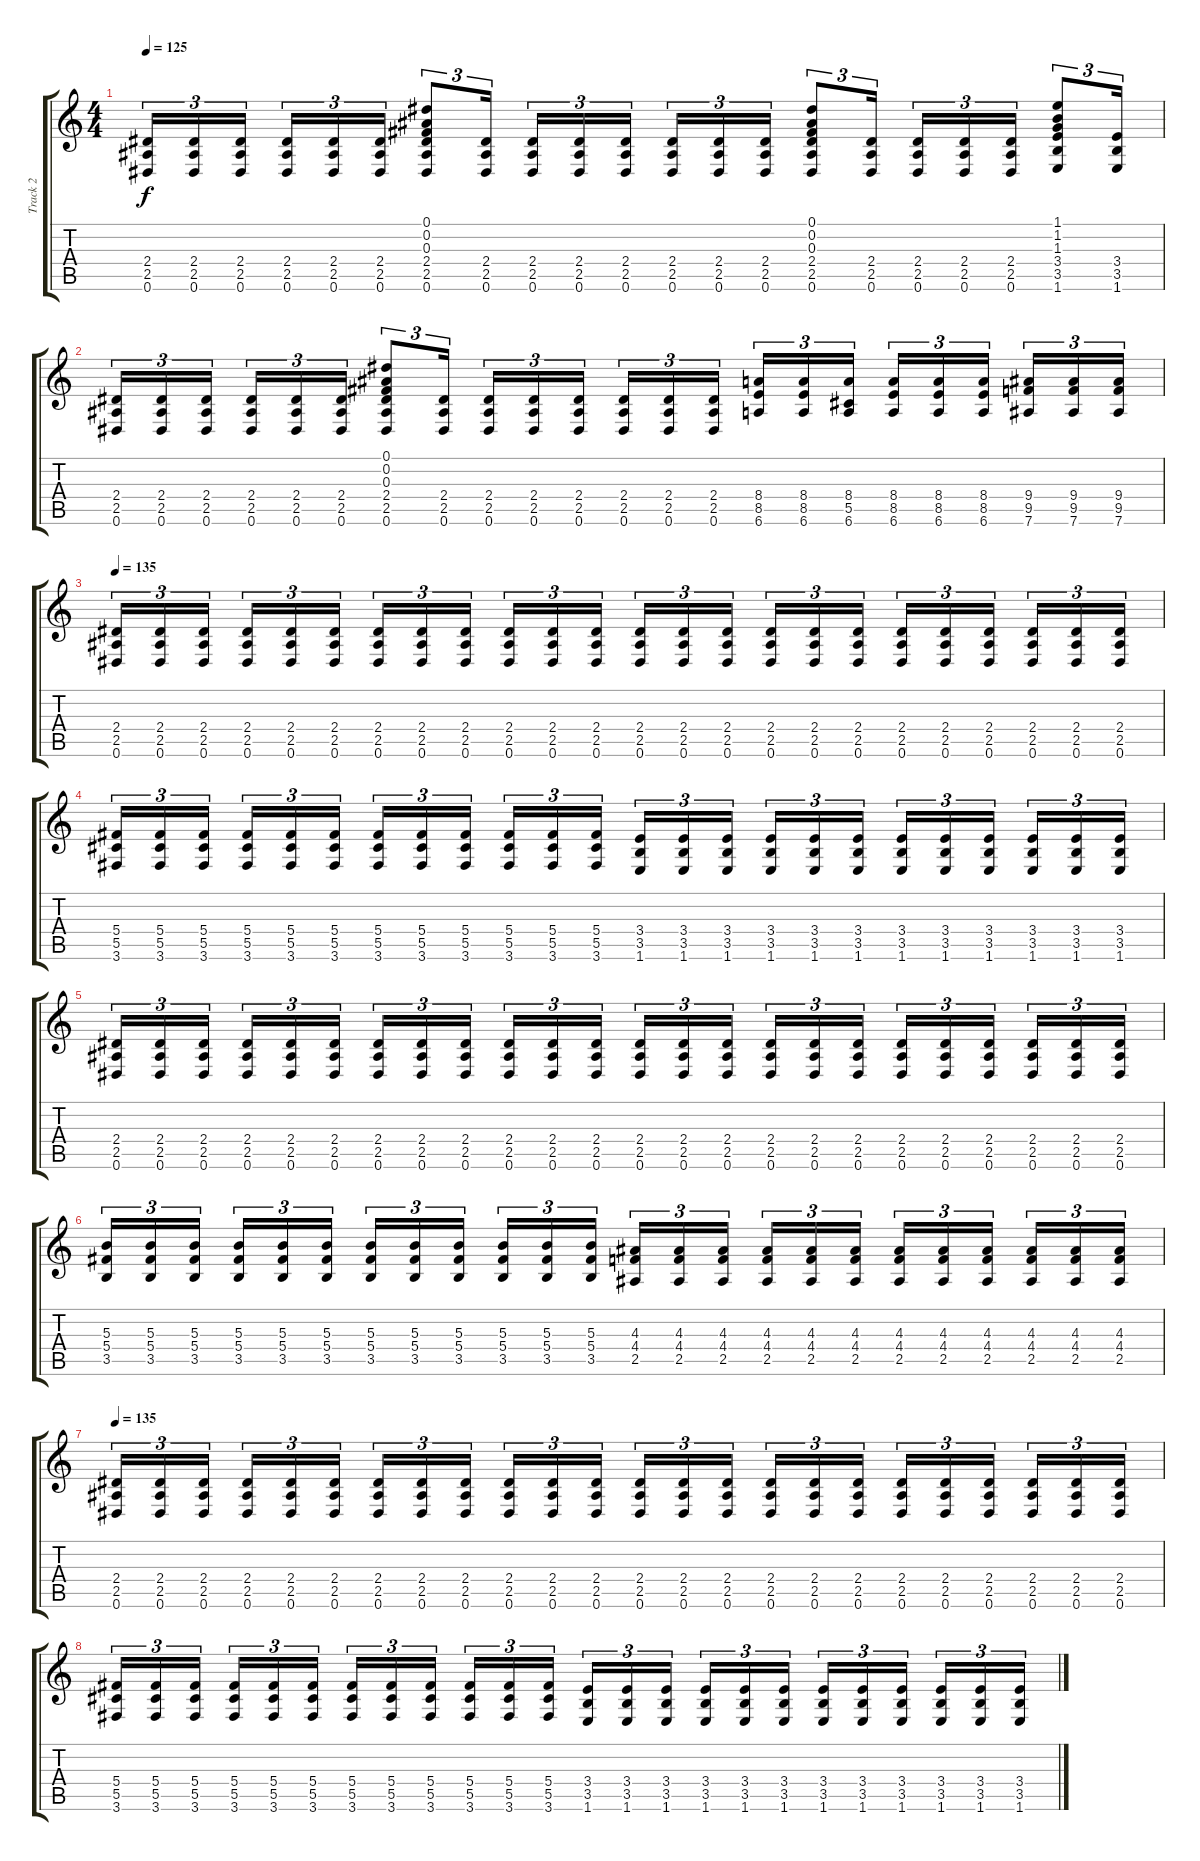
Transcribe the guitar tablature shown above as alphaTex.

\track ("Track 2" "Track 2") {instrument distortionguitar}
\staff {score tabs}
\tuning (Eb4 Bb3 Gb3 Db3 Ab2 Eb2) {hide}
\ts (4 4)
\tempo 125
\clef g2
\ks c
(2.4 2.5 0.6).16{tu (3 2) dy f} (2.4 2.5 0.6).16{tu (3 2)} (2.4 2.5 0.6).16{tu (3 2)} (2.4 2.5 0.6).16{tu (3 2)} (2.4 2.5 0.6).16{tu (3 2)} (2.4 2.5 0.6).16{tu (3 2)} (0.1 0.2 0.3 2.4 2.5 0.6).8{tu (3 2)} (2.4 2.5 0.6).16{tu (3 2)} (2.4 2.5 0.6).16{tu (3 2)} (2.4 2.5 0.6).16{tu (3 2)} (2.4 2.5 0.6).16{tu (3 2)} (2.4 2.5 0.6).16{tu (3 2)} (2.4 2.5 0.6).16{tu (3 2)} (2.4 2.5 0.6).16{tu (3 2)} (0.1 0.2 0.3 2.4 2.5 0.6).8{tu (3 2)} (2.4 2.5 0.6).16{tu (3 2)} (2.4 2.5 0.6).16{tu (3 2)} (2.4 2.5 0.6).16{tu (3 2)} (2.4 2.5 0.6).16{tu (3 2)} (1.1 1.2 1.3 3.4 3.5 1.6).8{tu (3 2)} (3.4 3.5 1.6).16{tu (3 2)} |
(2.4 2.5 0.6).16{tu (3 2)} (2.4 2.5 0.6).16{tu (3 2)} (2.4 2.5 0.6).16{tu (3 2)} (2.4 2.5 0.6).16{tu (3 2)} (2.4 2.5 0.6).16{tu (3 2)} (2.4 2.5 0.6).16{tu (3 2)} (0.1 0.2 0.3 2.4 2.5 0.6).8{tu (3 2)} (2.4 2.5 0.6).16{tu (3 2)} (2.4 2.5 0.6).16{tu (3 2)} (2.4 2.5 0.6).16{tu (3 2)} (2.4 2.5 0.6).16{tu (3 2)} (2.4 2.5 0.6).16{tu (3 2)} (2.4 2.5 0.6).16{tu (3 2)} (2.4 2.5 0.6).16{tu (3 2)} (8.4 8.5 6.6).16{tu (3 2)} (8.4 8.5 6.6).16{tu (3 2)} (8.4 5.5 6.6).16{tu (3 2)} (8.4 8.5 6.6).16{tu (3 2)} (8.4 8.5 6.6).16{tu (3 2)} (8.4 8.5 6.6).16{tu (3 2)} (9.4 9.5 7.6).16{tu (3 2)} (9.4 9.5 7.6).16{tu (3 2)} (9.4 9.5 7.6).16{tu (3 2)} |
\tempo 135
(2.4 2.5 0.6).16{tu (3 2)} (2.4 2.5 0.6).16{tu (3 2)} (2.4 2.5 0.6).16{tu (3 2)} (2.4 2.5 0.6).16{tu (3 2)} (2.4 2.5 0.6).16{tu (3 2)} (2.4 2.5 0.6).16{tu (3 2)} (2.4 2.5 0.6).16{tu (3 2)} (2.4 2.5 0.6).16{tu (3 2)} (2.4 2.5 0.6).16{tu (3 2)} (2.4 2.5 0.6).16{tu (3 2)} (2.4 2.5 0.6).16{tu (3 2)} (2.4 2.5 0.6).16{tu (3 2)} (2.4 2.5 0.6).16{tu (3 2)} (2.4 2.5 0.6).16{tu (3 2)} (2.4 2.5 0.6).16{tu (3 2)} (2.4 2.5 0.6).16{tu (3 2)} (2.4 2.5 0.6).16{tu (3 2)} (2.4 2.5 0.6).16{tu (3 2)} (2.4 2.5 0.6).16{tu (3 2)} (2.4 2.5 0.6).16{tu (3 2)} (2.4 2.5 0.6).16{tu (3 2)} (2.4 2.5 0.6).16{tu (3 2)} (2.4 2.5 0.6).16{tu (3 2)} (2.4 2.5 0.6).16{tu (3 2)} |
(5.4 5.5 3.6).16{tu (3 2)} (5.4 5.5 3.6).16{tu (3 2)} (5.4 5.5 3.6).16{tu (3 2)} (5.4 5.5 3.6).16{tu (3 2)} (5.4 5.5 3.6).16{tu (3 2)} (5.4 5.5 3.6).16{tu (3 2)} (5.4 5.5 3.6).16{tu (3 2)} (5.4 5.5 3.6).16{tu (3 2)} (5.4 5.5 3.6).16{tu (3 2)} (5.4 5.5 3.6).16{tu (3 2)} (5.4 5.5 3.6).16{tu (3 2)} (5.4 5.5 3.6).16{tu (3 2)} (3.4 3.5 1.6).16{tu (3 2)} (3.4 3.5 1.6).16{tu (3 2)} (3.4 3.5 1.6).16{tu (3 2)} (3.4 3.5 1.6).16{tu (3 2)} (3.4 3.5 1.6).16{tu (3 2)} (3.4 3.5 1.6).16{tu (3 2)} (3.4 3.5 1.6).16{tu (3 2)} (3.4 3.5 1.6).16{tu (3 2)} (3.4 3.5 1.6).16{tu (3 2)} (3.4 3.5 1.6).16{tu (3 2)} (3.4 3.5 1.6).16{tu (3 2)} (3.4 3.5 1.6).16{tu (3 2)} |
(2.4 2.5 0.6).16{tu (3 2)} (2.4 2.5 0.6).16{tu (3 2)} (2.4 2.5 0.6).16{tu (3 2)} (2.4 2.5 0.6).16{tu (3 2)} (2.4 2.5 0.6).16{tu (3 2)} (2.4 2.5 0.6).16{tu (3 2)} (2.4 2.5 0.6).16{tu (3 2)} (2.4 2.5 0.6).16{tu (3 2)} (2.4 2.5 0.6).16{tu (3 2)} (2.4 2.5 0.6).16{tu (3 2)} (2.4 2.5 0.6).16{tu (3 2)} (2.4 2.5 0.6).16{tu (3 2)} (2.4 2.5 0.6).16{tu (3 2)} (2.4 2.5 0.6).16{tu (3 2)} (2.4 2.5 0.6).16{tu (3 2)} (2.4 2.5 0.6).16{tu (3 2)} (2.4 2.5 0.6).16{tu (3 2)} (2.4 2.5 0.6).16{tu (3 2)} (2.4 2.5 0.6).16{tu (3 2)} (2.4 2.5 0.6).16{tu (3 2)} (2.4 2.5 0.6).16{tu (3 2)} (2.4 2.5 0.6).16{tu (3 2)} (2.4 2.5 0.6).16{tu (3 2)} (2.4 2.5 0.6).16{tu (3 2)} |
(5.3 5.4 3.5).16{tu (3 2)} (5.3 5.4 3.5).16{tu (3 2)} (5.3 5.4 3.5).16{tu (3 2)} (5.3 5.4 3.5).16{tu (3 2)} (5.3 5.4 3.5).16{tu (3 2)} (5.3 5.4 3.5).16{tu (3 2)} (5.3 5.4 3.5).16{tu (3 2)} (5.3 5.4 3.5).16{tu (3 2)} (5.3 5.4 3.5).16{tu (3 2)} (5.3 5.4 3.5).16{tu (3 2)} (5.3 5.4 3.5).16{tu (3 2)} (5.3 5.4 3.5).16{tu (3 2)} (4.3 4.4 2.5).16{tu (3 2)} (4.3 4.4 2.5).16{tu (3 2)} (4.3 4.4 2.5).16{tu (3 2)} (4.3 4.4 2.5).16{tu (3 2)} (4.3 4.4 2.5).16{tu (3 2)} (4.3 4.4 2.5).16{tu (3 2)} (4.3 4.4 2.5).16{tu (3 2)} (4.3 4.4 2.5).16{tu (3 2)} (4.3 4.4 2.5).16{tu (3 2)} (4.3 4.4 2.5).16{tu (3 2)} (4.3 4.4 2.5).16{tu (3 2)} (4.3 4.4 2.5).16{tu (3 2)} |
\tempo 135
(2.4 2.5 0.6).16{tu (3 2)} (2.4 2.5 0.6).16{tu (3 2)} (2.4 2.5 0.6).16{tu (3 2)} (2.4 2.5 0.6).16{tu (3 2)} (2.4 2.5 0.6).16{tu (3 2)} (2.4 2.5 0.6).16{tu (3 2)} (2.4 2.5 0.6).16{tu (3 2)} (2.4 2.5 0.6).16{tu (3 2)} (2.4 2.5 0.6).16{tu (3 2)} (2.4 2.5 0.6).16{tu (3 2)} (2.4 2.5 0.6).16{tu (3 2)} (2.4 2.5 0.6).16{tu (3 2)} (2.4 2.5 0.6).16{tu (3 2)} (2.4 2.5 0.6).16{tu (3 2)} (2.4 2.5 0.6).16{tu (3 2)} (2.4 2.5 0.6).16{tu (3 2)} (2.4 2.5 0.6).16{tu (3 2)} (2.4 2.5 0.6).16{tu (3 2)} (2.4 2.5 0.6).16{tu (3 2)} (2.4 2.5 0.6).16{tu (3 2)} (2.4 2.5 0.6).16{tu (3 2)} (2.4 2.5 0.6).16{tu (3 2)} (2.4 2.5 0.6).16{tu (3 2)} (2.4 2.5 0.6).16{tu (3 2)} |
(5.4 5.5 3.6).16{tu (3 2)} (5.4 5.5 3.6).16{tu (3 2)} (5.4 5.5 3.6).16{tu (3 2)} (5.4 5.5 3.6).16{tu (3 2)} (5.4 5.5 3.6).16{tu (3 2)} (5.4 5.5 3.6).16{tu (3 2)} (5.4 5.5 3.6).16{tu (3 2)} (5.4 5.5 3.6).16{tu (3 2)} (5.4 5.5 3.6).16{tu (3 2)} (5.4 5.5 3.6).16{tu (3 2)} (5.4 5.5 3.6).16{tu (3 2)} (5.4 5.5 3.6).16{tu (3 2)} (3.4 3.5 1.6).16{tu (3 2)} (3.4 3.5 1.6).16{tu (3 2)} (3.4 3.5 1.6).16{tu (3 2)} (3.4 3.5 1.6).16{tu (3 2)} (3.4 3.5 1.6).16{tu (3 2)} (3.4 3.5 1.6).16{tu (3 2)} (3.4 3.5 1.6).16{tu (3 2)} (3.4 3.5 1.6).16{tu (3 2)} (3.4 3.5 1.6).16{tu (3 2)} (3.4 3.5 1.6).16{tu (3 2)} (3.4 3.5 1.6).16{tu (3 2)} (3.4 3.5 1.6).16{tu (3 2)}
